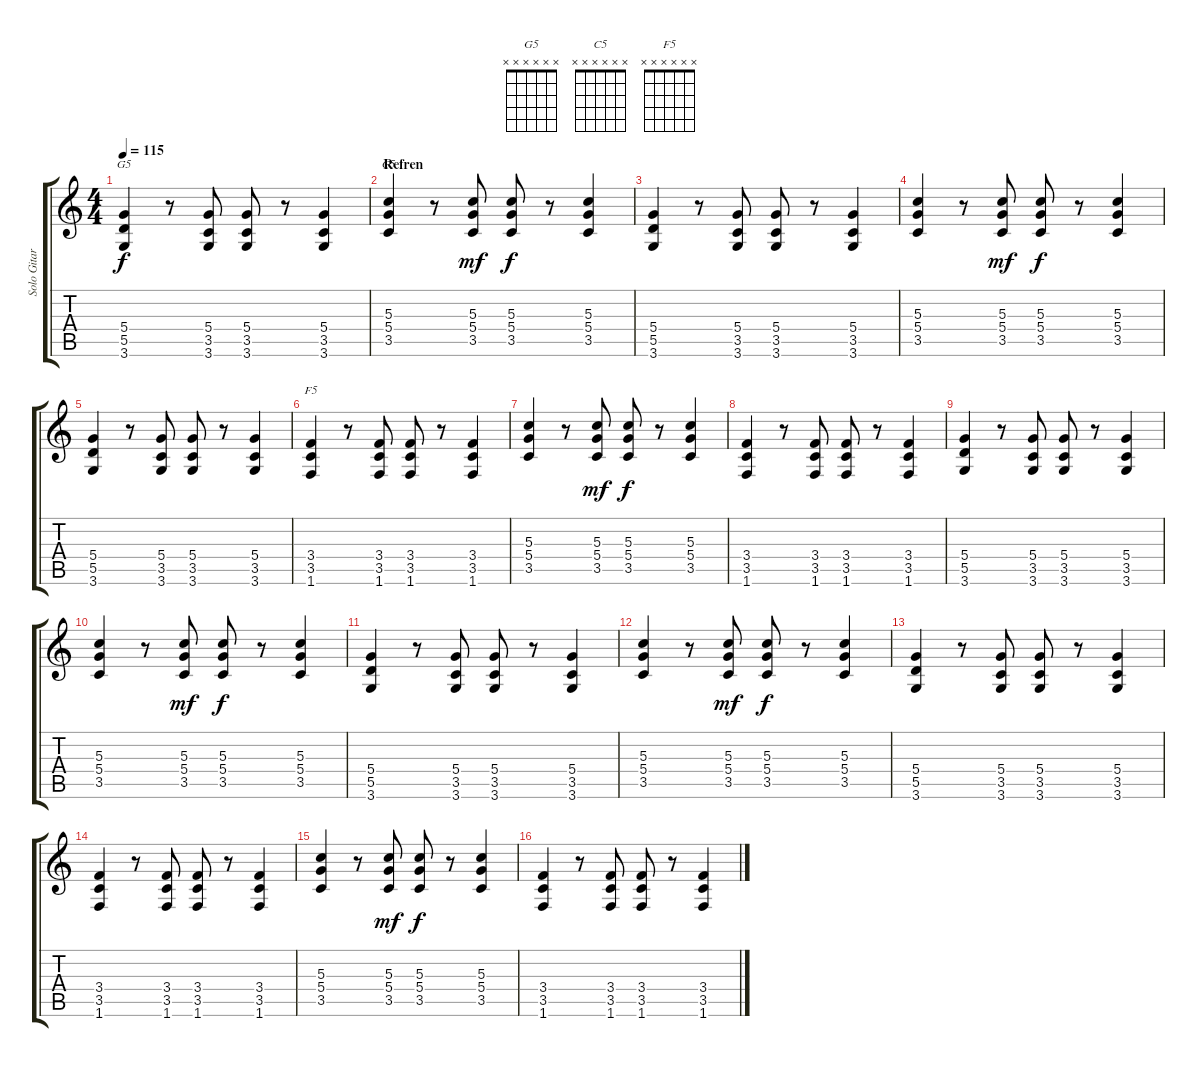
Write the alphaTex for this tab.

\track ("Solo Gitara 2" "Solo Gitar") {instrument distortionguitar}
\staff {score tabs}
\tuning (E4 B3 G3 D3 A2 E2) {hide}
\chord ("G5" x x x x x x)
\chord ("C5" x x x x x x)
\chord ("F5" x x x x x x)
\ts (4 4)
\tempo 115
\clef g2
\ks c
(5.4 5.5 3.6).4{ch "G5" dy f} r.8 (5.4 3.5 3.6).8 (5.4 3.5 3.6).8 r.8 (5.4 3.5 3.6).4 |
\section ("" "Refren")
(5.3 5.4 3.5).4{ch "C5"} r.8 (5.3 5.4 3.5).8{dy mf} (5.3 5.4 3.5).8{dy f} r.8 (5.3 5.4 3.5).4 |
(5.4 5.5 3.6).4 r.8 (5.4 3.5 3.6).8 (5.4 3.5 3.6).8 r.8 (5.4 3.5 3.6).4 |
(5.3 5.4 3.5).4 r.8 (5.3 5.4 3.5).8{dy mf} (5.3 5.4 3.5).8{dy f} r.8 (5.3 5.4 3.5).4 |
(5.4 5.5 3.6).4 r.8 (5.4 3.5 3.6).8 (5.4 3.5 3.6).8 r.8 (5.4 3.5 3.6).4 |
(3.4 3.5 1.6).4{ch "F5"} r.8 (3.4 3.5 1.6).8 (3.4 3.5 1.6).8 r.8 (3.4 3.5 1.6).4 |
(5.3 5.4 3.5).4 r.8 (5.3 5.4 3.5).8{dy mf} (5.3 5.4 3.5).8{dy f} r.8 (5.3 5.4 3.5).4 |
(3.4 3.5 1.6).4 r.8 (3.4 3.5 1.6).8 (3.4 3.5 1.6).8 r.8 (3.4 3.5 1.6).4 |
(5.4 5.5 3.6).4 r.8 (5.4 3.5 3.6).8 (5.4 3.5 3.6).8 r.8 (5.4 3.5 3.6).4 |
(5.3 5.4 3.5).4 r.8 (5.3 5.4 3.5).8{dy mf} (5.3 5.4 3.5).8{dy f} r.8 (5.3 5.4 3.5).4 |
(5.4 5.5 3.6).4 r.8 (5.4 3.5 3.6).8 (5.4 3.5 3.6).8 r.8 (5.4 3.5 3.6).4 |
(5.3 5.4 3.5).4 r.8 (5.3 5.4 3.5).8{dy mf} (5.3 5.4 3.5).8{dy f} r.8 (5.3 5.4 3.5).4 |
(5.4 5.5 3.6).4 r.8 (5.4 3.5 3.6).8 (5.4 3.5 3.6).8 r.8 (5.4 3.5 3.6).4 |
(3.4 3.5 1.6).4 r.8 (3.4 3.5 1.6).8 (3.4 3.5 1.6).8 r.8 (3.4 3.5 1.6).4 |
(5.3 5.4 3.5).4 r.8 (5.3 5.4 3.5).8{dy mf} (5.3 5.4 3.5).8{dy f} r.8 (5.3 5.4 3.5).4 |
(3.4 3.5 1.6).4 r.8 (3.4 3.5 1.6).8 (3.4 3.5 1.6).8 r.8 (3.4 3.5 1.6).4
